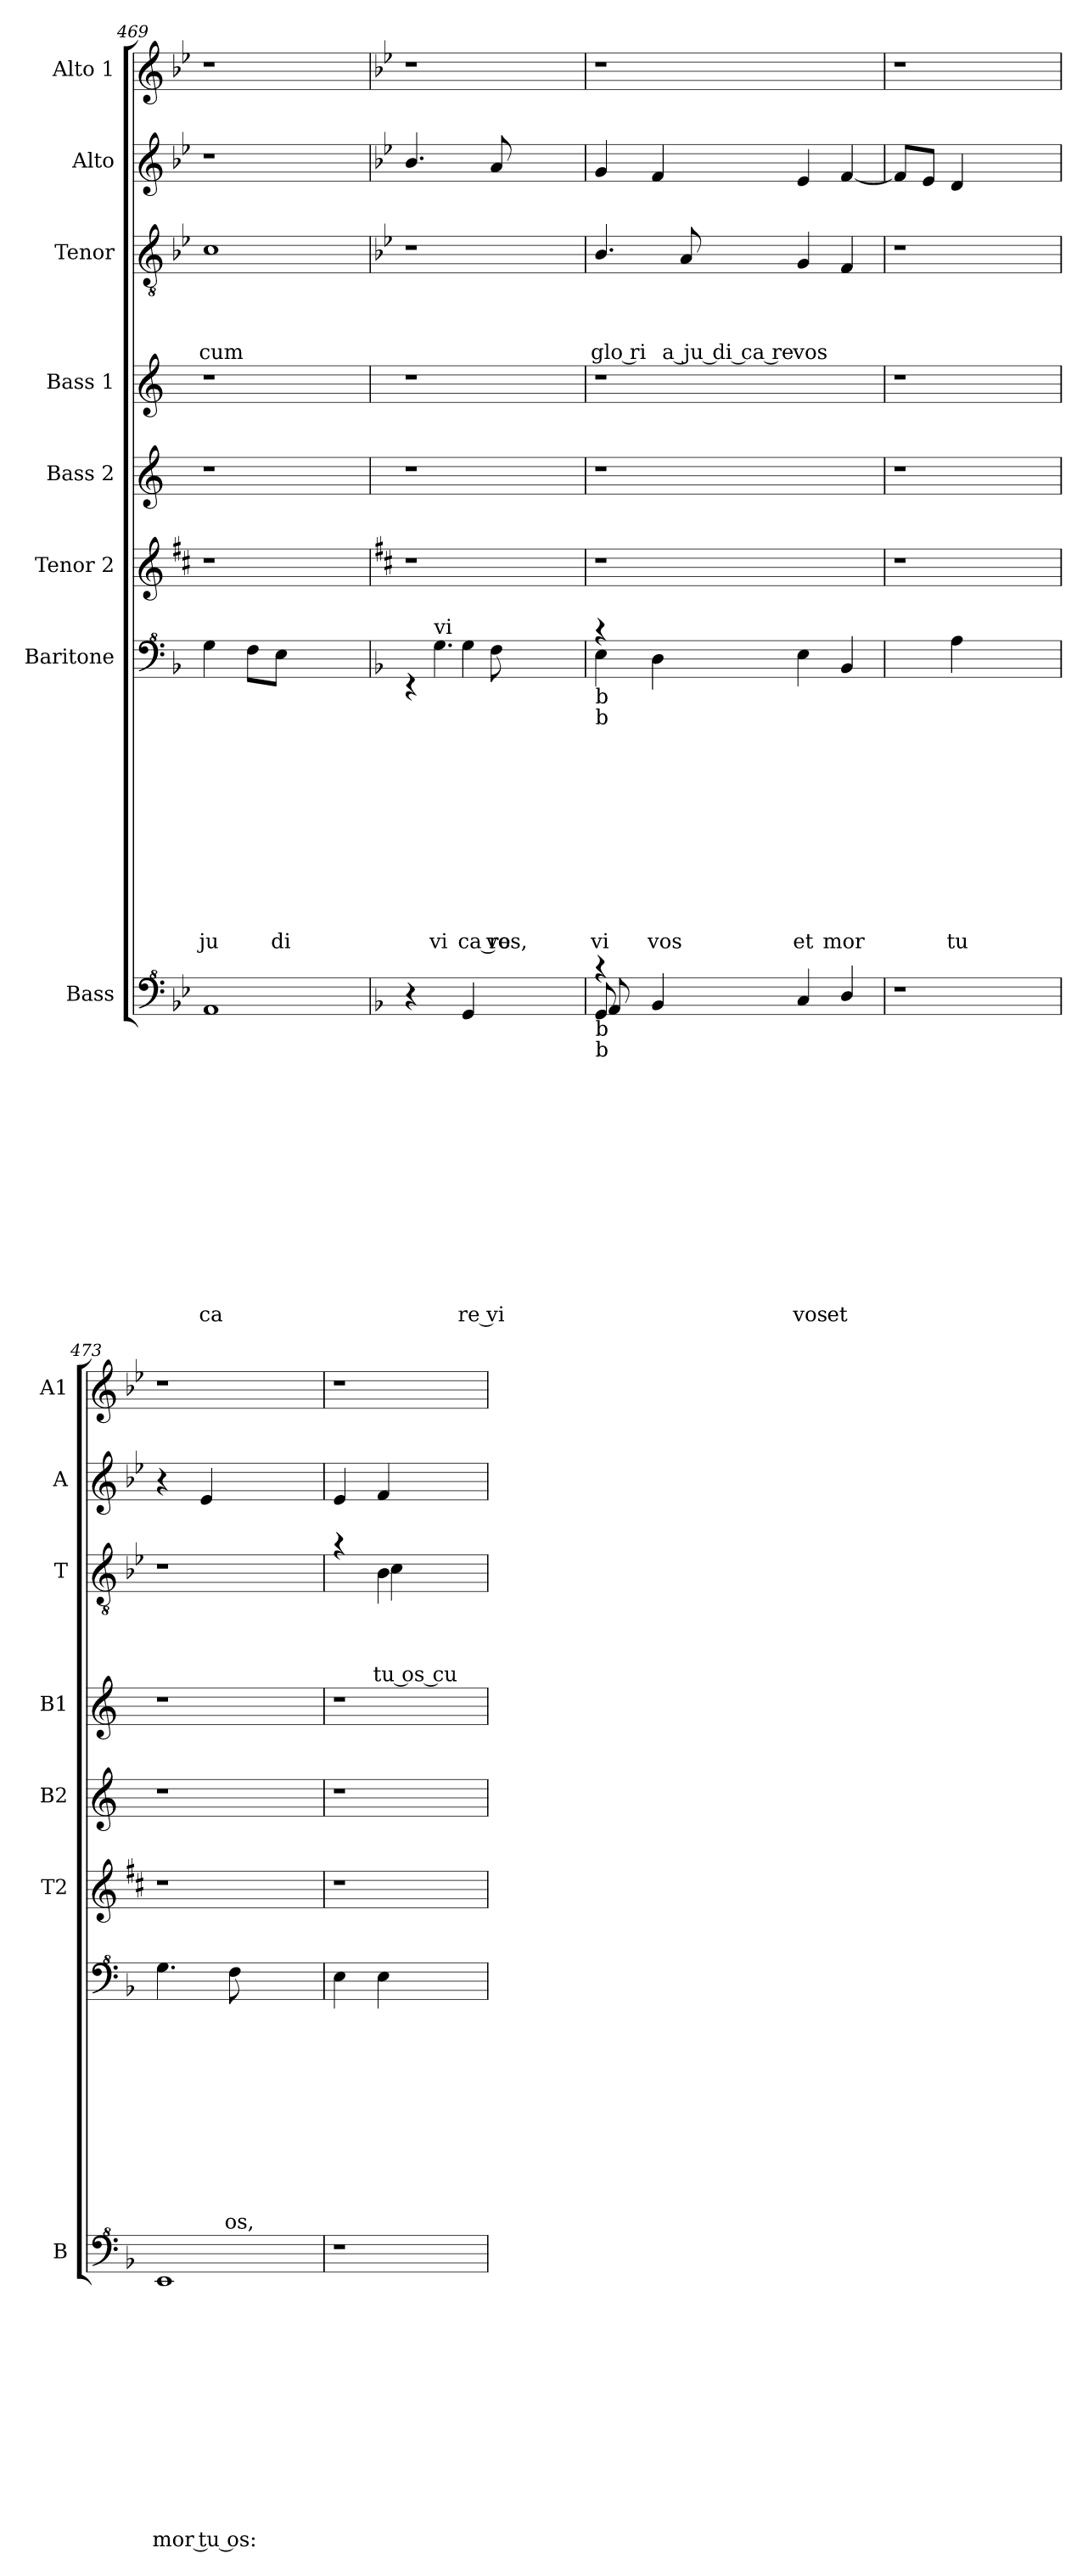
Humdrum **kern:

**kern	**text	**text	**text	**text	**text	**text	**text	**text	**text	**text	**text	**text	**text	**kern	**text	**text	**text	**text	**text	**text	**text	**text	**text	**text	**text	**kern	**kern	**kern	**kern	**text	**text	**text	**text	**kern	**kern
*part8	*part8	*part8	*part8	*part8	*part8	*part8	*part8	*part8	*part8	*part8	*part8	*part8	*part8	*part7	*part7	*part7	*part7	*part7	*part7	*part7	*part7	*part7	*part7	*part7	*part7	*part6	*part5	*part4	*part3	*part3	*part3	*part3	*part3	*part2	*part1
*staff8	*staff8	*staff8	*staff8	*staff8	*staff8	*staff8	*staff8	*staff8	*staff8	*staff8	*staff8	*staff8	*staff8	*staff7	*staff7	*staff7	*staff7	*staff7	*staff7	*staff7	*staff7	*staff7	*staff7	*staff7	*staff7	*staff6	*staff5	*staff4	*staff3	*staff3	*staff3	*staff3	*staff3	*staff2	*staff1
*I"Bass	*	*	*	*	*	*	*	*	*	*	*	*	*	*I"Baritone	*	*	*	*	*	*	*	*	*	*	*	*I"Tenor 2	*I"Bass 2	*I"Bass 1	*I"Tenor	*	*	*	*	*I"Alto	*I"Alto 1
*I'B	*	*	*	*	*	*	*	*	*	*	*	*	*	*	*	*	*	*	*	*	*	*	*	*	*	*I'T2	*I'B2	*I'B1	*I'T	*	*	*	*	*I'A	*I'A1
*clefF^4	*	*	*	*	*	*	*	*	*	*	*	*	*	*clefF^4	*	*	*	*	*	*	*	*	*	*	*	*clefG2	*clefG2	*clefG2	*clefGv2	*	*	*	*	*clefG2	*clefG2
*	*	*	*	*	*	*	*	*	*	*	*	*	*	*	*	*	*	*	*	*	*	*	*	*	*	*ITrd1c2	*	*	*ITrd1c2	*	*	*	*	*ITrd1c2	*ITrd1c2
*k[b-e-]	*	*	*	*	*	*	*	*	*	*	*	*	*	*k[b-]	*	*	*	*	*	*	*	*	*	*	*	*k[]	*k[]	*k[]	*k[b-e-a-d-]	*	*	*	*	*k[b-e-a-d-]	*k[b-e-a-d-]
*B-:	*	*	*	*	*	*	*	*	*	*	*	*	*	*F:	*	*	*	*	*	*	*	*	*	*	*	*C:	*C:	*C:	*A-:	*	*	*	*	*A-:	*A-:
=469	=469	=469	=469	=469	=469	=469	=469	=469	=469	=469	=469	=469	=469	=469	=469	=469	=469	=469	=469	=469	=469	=469	=469	=469	=469	=469	=469	=469	=469	=469	=469	=469	=469	=469	=469
!	!	!	!	!	!	!	!	!	!	!	!	!	!LO:LY:b	!	!	!	!	!	!	!	!	!	!	!	!LO:LY:b:rj	!	!	!	!	!	!	!	!LO:LY:b:rj	!	!
1A	.	.	.	.	.	.	.	.	.	.	.	.	ca	4g\	.	.	.	.	.	.	.	.	.	.	ju	1r	1r	1r	1B-	.	.	.	cum	1r	1r
.	.	.	.	.	.	.	.	.	.	.	.	.	.	8f\L	.	.	.	.	.	.	.	.	.	.	.	.	.	.	.	.	.	.	.	.	.
!	!	!	!	!	!	!	!	!	!	!	!	!	!	!	!	!	!	!	!	!	!	!	!	!	!LO:LY:b	!	!	!	!	!	!	!	!	!	!
.	.	.	.	.	.	.	.	.	.	.	.	.	.	8e\J	.	.	.	.	.	.	.	.	.	.	di	.	.	.	.	.	.	.	.	.	.
.	.	.	.	.	.	.	.	.	.	.	.	.	.	2ryy	.	.	.	.	.	.	.	.	.	.	.	.	.	.	.	.	.	.	.	.	.
=470	=470	=470	=470	=470	=470	=470	=470	=470	=470	=470	=470	=470	=470	=470	=470	=470	=470	=470	=470	=470	=470	=470	=470	=470	=470	=470	=470	=470	=470	=470	=470	=470	=470	=470	=470
*k[b-]	*	*	*	*	*	*	*	*	*	*	*	*	*	*	*	*	*	*	*	*	*	*	*	*	*	*	*	*	*	*	*	*	*	*	*
*F:	*	*	*	*	*	*	*	*	*	*	*	*	*	*	*	*	*	*	*	*	*	*	*	*	*	*	*	*	*	*	*	*	*	*	*
*	*	*	*	*	*	*	*	*	*	*	*	*	*	*^	*	*	*	*	*	*	*	*	*	*	*	*	*	*	*	*	*	*	*	*	*
*	*	*	*	*	*	*	*	*	*	*	*	*	*	*	*^	*	*	*	*	*	*	*	*	*	*	*	*	*	*	*	*	*	*	*	*	*
4r	.	.	.	.	.	.	.	.	.	.	.	.	.	8ryy	4rE	4.ryy	.	.	.	.	.	.	.	.	.	.	.	1r	1r	1r	1r	.	.	.	.	4.a-/	1r
!	!	!	!	!	!	!	!	!	!	!	!	!	!	!LO:TX:a:t=vi	!	!	!	!	!	!	!	!	!	!	!	!	!	!	!	!	!	!	!	!	!	!	!
!	!	!	!	!	!	!	!	!	!	!	!	!	!	!	!	!	!	!	!	!	!	!	!	!	!	!	!LO:LY:b	!	!	!	!	!	!	!	!	!	!
.	.	.	.	.	.	.	.	.	.	.	.	.	.	4.g\	.	.	.	.	.	.	.	.	.	.	.	.	vi	.	.	.	.	.	.	.	.	.	.
!	!	!	!	!	!	!	!	!	!	!	!	!	!LO:LY:b:rj	!	!	!	!	!	!	!	!	!	!	!	!	!	!LO:LY:b	!	!	!	!	!	!	!	!	!	!
4G/	.	.	.	.	.	.	.	.	.	.	.	.	re vi	.	4g\	.	.	.	.	.	.	.	.	.	.	.	ca re	.	.	.	.	.	.	.	.	.	.
!	!	!	!	!	!	!	!	!	!	!	!	!	!	!	!	!	!	!	!	!	!	!	!	!	!	!	!LO:LY:b	!	!	!	!	!	!	!	!	!	!
.	.	.	.	.	.	.	.	.	.	.	.	.	.	.	.	8f\	.	.	.	.	.	.	.	.	.	.	vos,	.	.	.	.	.	.	.	.	8g/	.
2ryy	.	.	.	.	.	.	.	.	.	.	.	.	.	2ryy	2ryy	2ryy	.	.	.	.	.	.	.	.	.	.	.	.	.	.	.	.	.	.	.	2ryy	.
!!LO:LB:g=z
=471	=471	=471	=471	=471	=471	=471	=471	=471	=471	=471	=471	=471	=471	=471	=471	=471	=471	=471	=471	=471	=471	=471	=471	=471	=471	=471	=471	=471	=471	=471	=471	=471	=471	=471	=471	=471	=471
*^	*	*	*	*	*	*	*	*	*	*	*	*	*	*	*	*	*	*	*	*	*	*	*	*	*	*	*	*	*	*	*	*	*	*	*	*	*
*	*^	*	*	*	*	*	*	*	*	*	*	*	*	*	*	*	*	*	*	*	*	*	*	*	*	*	*	*	*	*	*	*	*	*	*	*	*	*
!	!	!	!	!	!	!	!	!	!	!	!	!	!	!	!	!LO:TX:b:t=b	!	!	!	!	!	!	!	!	!	!	!	!	!	!	!	!	!	!	!	!	!	!	!
!	!	!	!	!	!	!	!	!	!	!	!	!	!	!	!	!LO:TX:b:t=b	!	!	!	!	!	!	!	!	!	!	!	!	!	!	!	!	!	!	!	!	!	!	!
!LO:TX:b:t=b	!	!	!	!	!	!	!	!	!	!	!	!	!	!	!	!	!	!	!	!	!	!	!	!	!	!	!	!	!	!	!	!	!	!	!	!	!	!	!
!LO:TX:b:t=b	!	!	!	!	!	!	!	!	!	!	!	!	!	!	!	!	!	!	!	!	!	!	!	!	!	!	!	!	!	!	!	!	!	!	!	!	!	!	!
!	!	!	!	!	!	!	!	!	!	!	!	!	!	!	!	!	!	!	!	!	!	!	!	!	!	!	!	!	!LO:LY:b	!	!	!	!	!	!	!	!LO:LY:b	!	!
*	*	*	*	*	*	*	*	*	*	*	*	*	*	*	*	*	*v	*v	*	*	*	*	*	*	*	*	*	*	*	*	*	*	*	*	*	*	*	*	*
4rcc	8G/	8A/	.	.	.	.	.	.	.	.	.	.	.	.	.	4rcc	4e\	.	.	.	.	.	.	.	.	.	.	vi	1r	1r	1r	4.A-/	.	.	.	glo ri	4f/	1r
.	2..ryy	8ryy	.	.	.	.	.	.	.	.	.	.	.	.	.	.	.	.	.	.	.	.	.	.	.	.	.	.	.	.	.	.	.	.	.	.	.	.
!	!	!	!	!	!	!	!	!	!	!	!	!	!	!	!	!	!	!	!	!	!	!	!	!	!	!	!	!LO:LY:b	!	!	!	!	!	!	!	!	!	!
2.ryy	.	4B-/	.	.	.	.	.	.	.	.	.	.	.	.	.	2.ryy	4d\	.	.	.	.	.	.	.	.	.	.	vos	.	.	.	.	.	.	.	.	4e-/	.
!	!	!	!	!	!	!	!	!	!	!	!	!	!	!	!	!	!	!	!	!	!	!	!	!	!	!	!	!	!	!	!	!	!	!	!	!LO:LY:b	!	!
.	.	.	.	.	.	.	.	.	.	.	.	.	.	.	.	.	.	.	.	.	.	.	.	.	.	.	.	.	.	.	.	8G/	.	.	.	a ju di ca re	.	.
!	!	!	!	!	!	!	!	!	!	!	!	!	!	!	!LO:LY:b	!	!	!	!	!	!	!	!	!	!	!	!	!LO:LY:b	!	!	!	!	!	!	!	!LO:LY:b	!	!
.	.	4c/	.	.	.	.	.	.	.	.	.	.	.	.	vos	.	4e\	.	.	.	.	.	.	.	.	.	.	et	.	.	.	4F/	.	.	.	vos	4d-/	.
!	!	!	!	!	!	!	!	!	!	!	!	!	!	!	!LO:LY:b	!	!	!	!	!	!	!	!	!	!	!	!	!LO:LY:b	!	!	!	!	!	!	!	!	!	!
.	.	4d/	.	.	.	.	.	.	.	.	.	.	.	.	et	.	4B-/	.	.	.	.	.	.	.	.	.	.	mor	.	.	.	4E-/	.	.	.	.	[<4e-/	.
*v	*v	*v	*	*	*	*	*	*	*	*	*	*	*	*	*	*	*	*	*	*	*	*	*	*	*	*	*	*	*	*	*	*	*	*	*	*	*	*
*	*	*	*	*	*	*	*	*	*	*	*	*	*	*v	*v	*	*	*	*	*	*	*	*	*	*	*	*	*	*	*	*	*	*	*	*	*
=472	=472	=472	=472	=472	=472	=472	=472	=472	=472	=472	=472	=472	=472	=472	=472	=472	=472	=472	=472	=472	=472	=472	=472	=472	=472	=472	=472	=472	=472	=472	=472	=472	=472	=472	=472
1r	.	.	.	.	.	.	.	.	.	.	.	.	.	4ryy	.	.	.	.	.	.	.	.	.	.	.	1r	1r	1r	1r	.	.	.	.	8e-/L]	1r
.	.	.	.	.	.	.	.	.	.	.	.	.	.	.	.	.	.	.	.	.	.	.	.	.	.	.	.	.	.	.	.	.	.	8d-/J	.
!	!	!	!	!	!	!	!	!	!	!	!	!	!	!	!	!	!	!	!	!	!	!	!	!	!LO:LY:b:rj	!	!	!	!	!	!	!	!	!	!
.	.	.	.	.	.	.	.	.	.	.	.	.	.	4a\	.	.	.	.	.	.	.	.	.	.	tu	.	.	.	.	.	.	.	.	4c/	.
.	.	.	.	.	.	.	.	.	.	.	.	.	.	2ryy	.	.	.	.	.	.	.	.	.	.	.	.	.	.	.	.	.	.	.	2ryy	.
=473	=473	=473	=473	=473	=473	=473	=473	=473	=473	=473	=473	=473	=473	=473	=473	=473	=473	=473	=473	=473	=473	=473	=473	=473	=473	=473	=473	=473	=473	=473	=473	=473	=473	=473	=473
!	!	!	!	!	!	!	!	!	!	!	!	!	!LO:LY:b:rj	!	!	!	!	!	!	!	!	!	!	!	!	!	!	!	!	!	!	!	!	!	!
1E	.	.	.	.	.	.	.	.	.	.	.	.	mor tu os:	4.g\	.	.	.	.	.	.	.	.	.	.	.	1r	1r	1r	1r	.	.	.	.	4r	1r
.	.	.	.	.	.	.	.	.	.	.	.	.	.	.	.	.	.	.	.	.	.	.	.	.	.	.	.	.	.	.	.	.	.	4d-/	.
!	!	!	!	!	!	!	!	!	!	!	!	!	!	!	!	!	!	!	!	!	!	!	!	!	!LO:LY:b	!	!	!	!	!	!	!	!	!	!
.	.	.	.	.	.	.	.	.	.	.	.	.	.	8f\	.	.	.	.	.	.	.	.	.	.	os,	.	.	.	.	.	.	.	.	.	.
.	.	.	.	.	.	.	.	.	.	.	.	.	.	2ryy	.	.	.	.	.	.	.	.	.	.	.	.	.	.	.	.	.	.	.	2ryy	.
=474	=474	=474	=474	=474	=474	=474	=474	=474	=474	=474	=474	=474	=474	=474	=474	=474	=474	=474	=474	=474	=474	=474	=474	=474	=474	=474	=474	=474	=474	=474	=474	=474	=474	=474	=474
*	*	*	*	*	*	*	*	*	*	*	*	*	*	*	*	*	*	*	*	*	*	*	*	*	*	*	*	*	*^	*	*	*	*	*	*
*	*	*	*	*	*	*	*	*	*	*	*	*	*	*	*	*	*	*	*	*	*	*	*	*	*	*	*	*	*	*^	*	*	*	*	*	*
1r	.	.	.	.	.	.	.	.	.	.	.	.	.	4e\	.	.	.	.	.	.	.	.	.	.	.	1r	1r	1r	4ra	4ryy	4ryy	.	.	.	.	4d-/	1r
!	!	!	!	!	!	!	!	!	!	!	!	!	!	!	!	!	!	!	!	!	!	!	!	!	!	!	!	!	!	!	!	!	!	!	!LO:LY:b:rj	!	!
!	!	!	!	!	!	!	!	!	!	!	!	!	!	!	!	!	!	!	!	!	!	!	!	!	!	!	!	!	!	!	!	!	!	!	!LO:LY:b	!	!
!	!	!	!	!	!	!	!	!	!	!	!	!	!	!	!	!	!	!	!	!	!	!	!	!	!	!	!	!	!	!	!	!	!	!	!LO:LY:b	!	!
.	.	.	.	.	.	.	.	.	.	.	.	.	.	4e\	.	.	.	.	.	.	.	.	.	.	.	.	.	.	4A-\	4A-\	4B-\	.	.	.	tu os cu	4e-/	.
.	.	.	.	.	.	.	.	.	.	.	.	.	.	2ryy	.	.	.	.	.	.	.	.	.	.	.	.	.	.	2ryy	2ryy	2ryy	.	.	.	.	2ryy	.
*	*	*	*	*	*	*	*	*	*	*	*	*	*	*	*	*	*	*	*	*	*	*	*	*	*	*	*	*	*v	*v	*v	*	*	*	*	*	*
=	=	=	=	=	=	=	=	=	=	=	=	=	=	=	=	=	=	=	=	=	=	=	=	=	=	=	=	=	=	=	=	=	=	=	=
*-	*-	*-	*-	*-	*-	*-	*-	*-	*-	*-	*-	*-	*-	*-	*-	*-	*-	*-	*-	*-	*-	*-	*-	*-	*-	*-	*-	*-	*-	*-	*-	*-	*-	*-	*-
